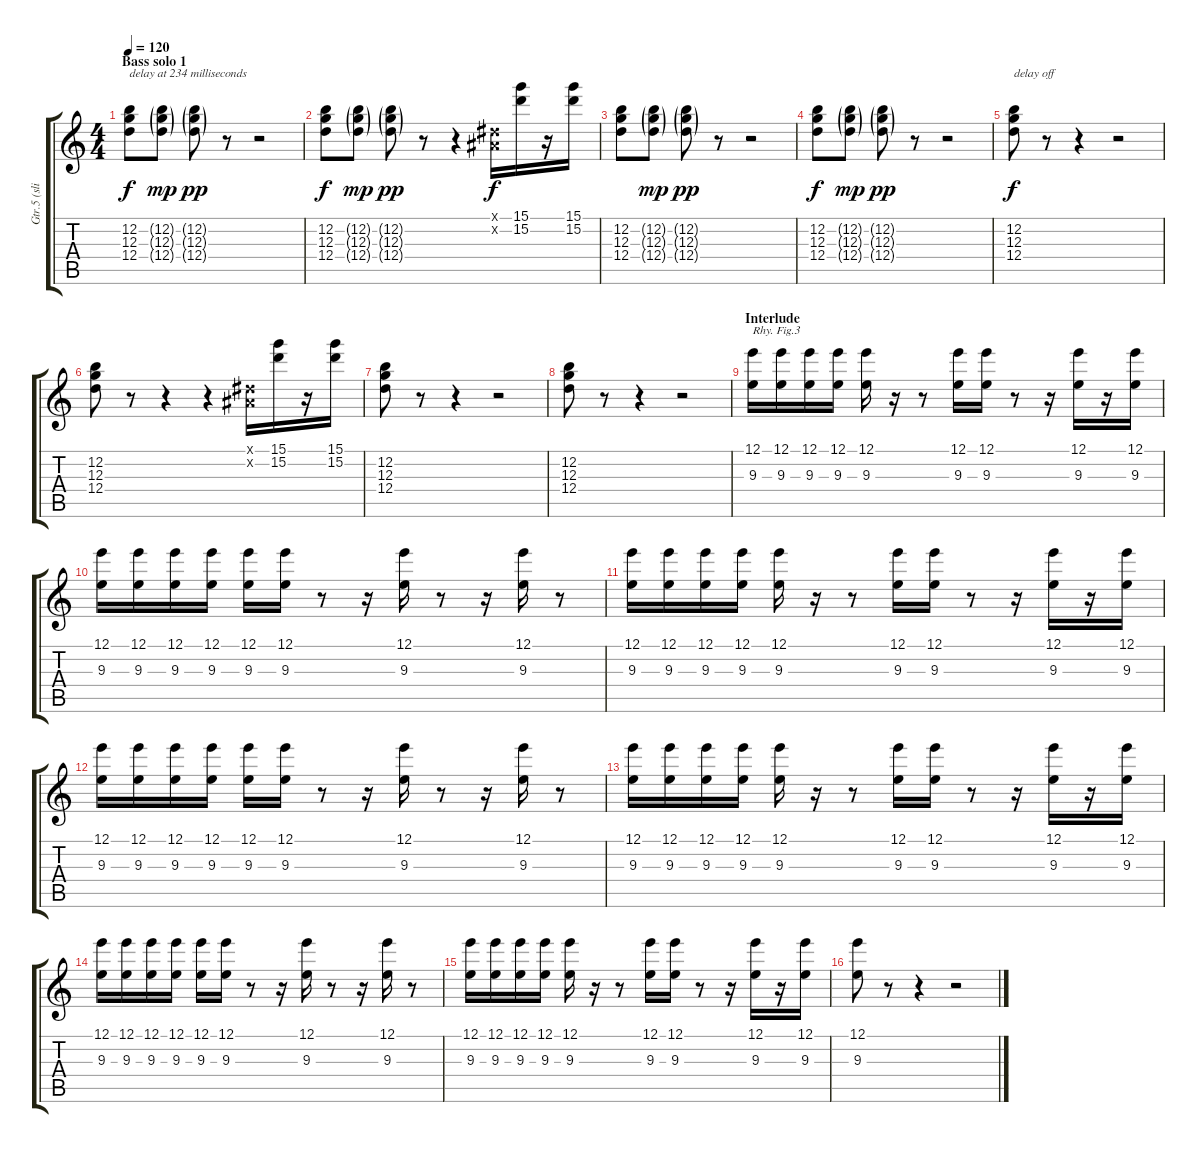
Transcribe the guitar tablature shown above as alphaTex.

\track ("Gtr.5 (slight dist. and delay)" "Gtr.5 (sli") {instrument overdrivenguitar}
\staff {score tabs}
\tuning (E4 B3 G3 D3 A2 E2) {hide}
\ts (4 4)
\section ("" "Bass solo 1")
\tempo 120
\clef g2
\ks c
(12.2 12.3 12.4).8{txt "delay at 234 milliseconds" dy f} (12.2{g} 12.3{g} 12.4{g}).8{dy mp} (12.2{g} 12.3{g} 12.4{g}).8{dy pp} r.8 r.2 |
(12.2 12.3 12.4).8{dy f} (12.2{g} 12.3{g} 12.4{g}).8{dy mp} (12.2{g} 12.3{g} 12.4{g}).8{dy pp} r.8 r.4 (-1.1{x} -1.2{x}).16{dy f} (15.1 15.2).16 r.16 (15.1 15.2).16 |
(12.2 12.3 12.4).8 (12.2{g} 12.3{g} 12.4{g}).8{dy mp} (12.2{g} 12.3{g} 12.4{g}).8{dy pp} r.8 r.2 |
(12.2 12.3 12.4).8{dy f} (12.2{g} 12.3{g} 12.4{g}).8{dy mp} (12.2{g} 12.3{g} 12.4{g}).8{dy pp} r.8 r.2 |
(12.2 12.3 12.4).8{txt "delay off" dy f} r.8 r.4 r.2 |
(12.2 12.3 12.4).8 r.8 r.4 r.4 (-1.1{x} -1.2{x}).16 (15.1 15.2).16 r.16 (15.1 15.2).16 |
(12.2 12.3 12.4).8 r.8 r.4 r.2 |
(12.2 12.3 12.4).8 r.8 r.4 r.2 |
\section ("" "Interlude")
(12.1 9.3).16{txt "Rhy. Fig.3"} (12.1 9.3).16 (12.1 9.3).16 (12.1 9.3).16 (12.1 9.3).16 r.16 r.8 (12.1 9.3).16 (12.1 9.3).16 r.8 r.16 (12.1 9.3).16 r.16 (12.1 9.3).16 |
(12.1 9.3).16 (12.1 9.3).16 (12.1 9.3).16 (12.1 9.3).16 (12.1 9.3).16 (12.1 9.3).16 r.8 r.16 (12.1 9.3).16 r.8 r.16 (12.1 9.3).16 r.8 |
(12.1 9.3).16 (12.1 9.3).16 (12.1 9.3).16 (12.1 9.3).16 (12.1 9.3).16 r.16 r.8 (12.1 9.3).16 (12.1 9.3).16 r.8 r.16 (12.1 9.3).16 r.16 (12.1 9.3).16 |
(12.1 9.3).16 (12.1 9.3).16 (12.1 9.3).16 (12.1 9.3).16 (12.1 9.3).16 (12.1 9.3).16 r.8 r.16 (12.1 9.3).16 r.8 r.16 (12.1 9.3).16 r.8 |
(12.1 9.3).16 (12.1 9.3).16 (12.1 9.3).16 (12.1 9.3).16 (12.1 9.3).16 r.16 r.8 (12.1 9.3).16 (12.1 9.3).16 r.8 r.16 (12.1 9.3).16 r.16 (12.1 9.3).16 |
(12.1 9.3).16 (12.1 9.3).16 (12.1 9.3).16 (12.1 9.3).16 (12.1 9.3).16 (12.1 9.3).16 r.8 r.16 (12.1 9.3).16 r.8 r.16 (12.1 9.3).16 r.8 |
(12.1 9.3).16 (12.1 9.3).16 (12.1 9.3).16 (12.1 9.3).16 (12.1 9.3).16 r.16 r.8 (12.1 9.3).16 (12.1 9.3).16 r.8 r.16 (12.1 9.3).16 r.16 (12.1 9.3).16 |
(12.1 9.3).8 r.8 r.4 r.2
